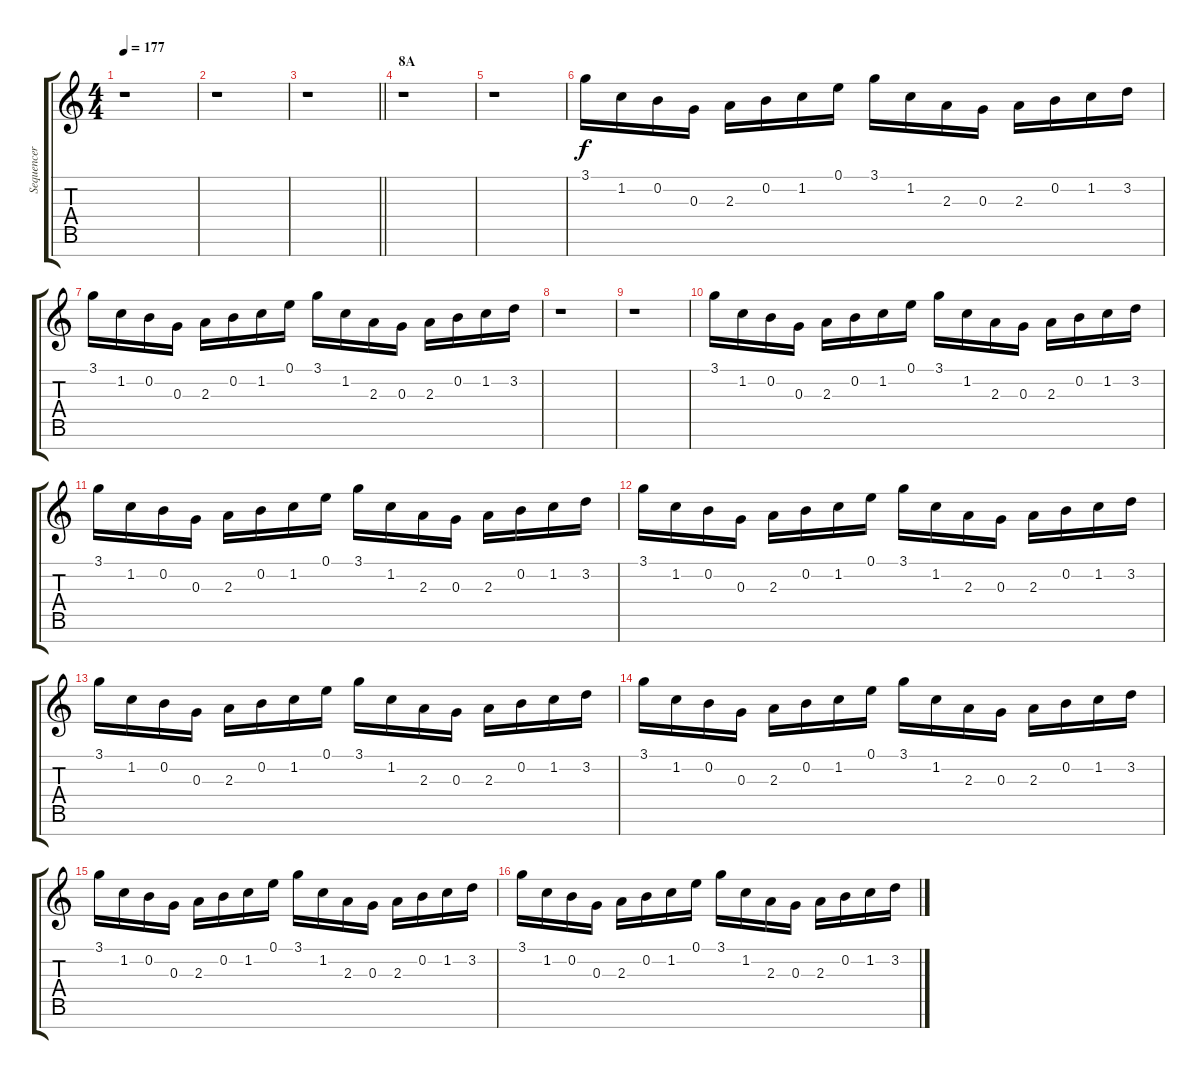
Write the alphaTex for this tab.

\track ("Sequencer" "Sequencer") {instrument pad1newage}
\staff {score tabs}
\tuning (E5 B4 G4 D4 A3 E3 B2) {hide}
\ts (4 4)
\tempo 177
\clef g2
\ks c
r.1{dy f} |
r.1 |
\barLineRight lightlight
r.1 |
\section ("" "8A")
r.1 |
r.1 |
3.1.16 1.2.16 0.2.16 0.3.16 2.3.16 0.2.16 1.2.16 0.1.16 3.1.16 1.2.16 2.3.16 0.3.16 2.3.16 0.2.16 1.2.16 3.2.16 |
3.1.16 1.2.16 0.2.16 0.3.16 2.3.16 0.2.16 1.2.16 0.1.16 3.1.16 1.2.16 2.3.16 0.3.16 2.3.16 0.2.16 1.2.16 3.2.16 |
r.1 |
r.1 |
3.1.16 1.2.16 0.2.16 0.3.16 2.3.16 0.2.16 1.2.16 0.1.16 3.1.16 1.2.16 2.3.16 0.3.16 2.3.16 0.2.16 1.2.16 3.2.16 |
3.1.16 1.2.16 0.2.16 0.3.16 2.3.16 0.2.16 1.2.16 0.1.16 3.1.16 1.2.16 2.3.16 0.3.16 2.3.16 0.2.16 1.2.16 3.2.16 |
3.1.16 1.2.16 0.2.16 0.3.16 2.3.16 0.2.16 1.2.16 0.1.16 3.1.16 1.2.16 2.3.16 0.3.16 2.3.16 0.2.16 1.2.16 3.2.16 |
3.1.16 1.2.16 0.2.16 0.3.16 2.3.16 0.2.16 1.2.16 0.1.16 3.1.16 1.2.16 2.3.16 0.3.16 2.3.16 0.2.16 1.2.16 3.2.16 |
3.1.16 1.2.16 0.2.16 0.3.16 2.3.16 0.2.16 1.2.16 0.1.16 3.1.16 1.2.16 2.3.16 0.3.16 2.3.16 0.2.16 1.2.16 3.2.16 |
3.1.16 1.2.16 0.2.16 0.3.16 2.3.16 0.2.16 1.2.16 0.1.16 3.1.16 1.2.16 2.3.16 0.3.16 2.3.16 0.2.16 1.2.16 3.2.16 |
3.1.16 1.2.16 0.2.16 0.3.16 2.3.16 0.2.16 1.2.16 0.1.16 3.1.16 1.2.16 2.3.16 0.3.16 2.3.16 0.2.16 1.2.16 3.2.16
